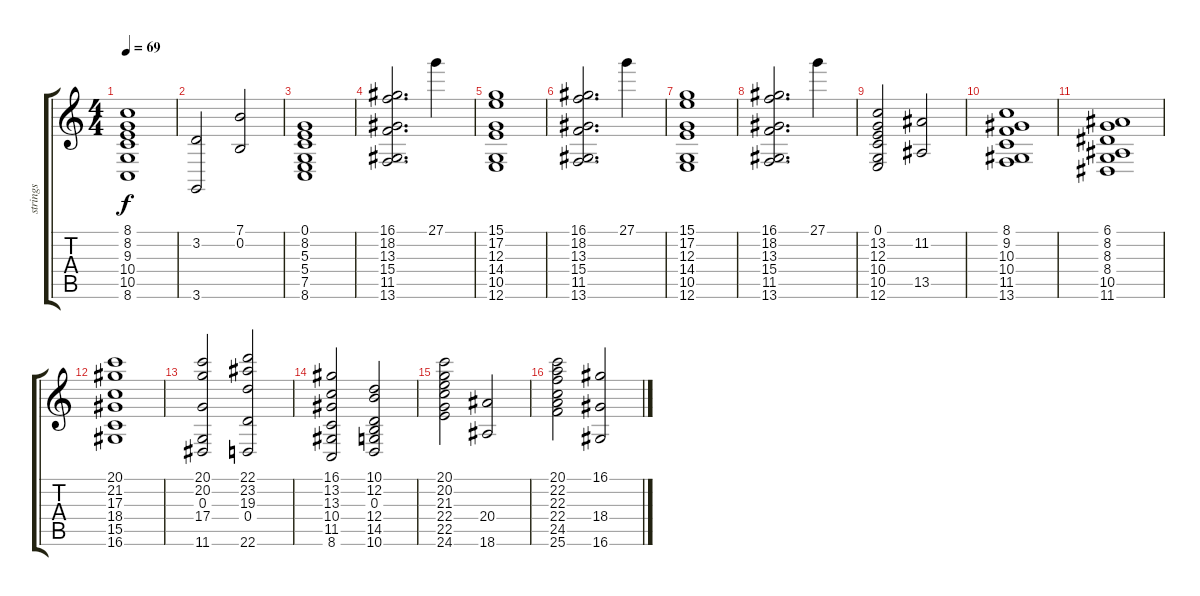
\track ("strings" "strings") {instrument stringensemble1}
\staff {score tabs}
\tuning (E4 B3 G3 D3 A2 E2) {hide}
\ts (4 4)
\tempo 69
\clef g2
\ks c
(8.1 8.2 9.3 10.4 10.5 8.6).1{dy f} |
(3.2 3.6).2 (7.1 0.2).2 |
(0.1 8.2 5.3 5.4 7.5 8.6).1 |
(16.1 18.2 13.3 15.4 11.5 13.6).2{d} 27.1.4 |
(15.1 17.2 12.3 14.4 10.5 12.6).1 |
(16.1 18.2 13.3 15.4 11.5 13.6).2{d} 27.1.4 |
(15.1 17.2 12.3 14.4 10.5 12.6).1 |
(16.1 18.2 13.3 15.4 11.5 13.6).2{d} 27.1.4 |
(0.1 13.2 12.3 10.4 10.5 12.6).2 (11.2 13.5).2 |
(8.1 9.2 10.3 10.4 11.5 13.6).1 |
(6.1 8.2 8.3 8.4 10.5 11.6).1 |
(20.1 21.2 17.3 18.4 15.5 16.6).1 |
(20.1 20.2 0.3 17.4 11.6).2 (22.1 23.2 19.3 0.4 22.6).2 |
(16.1 13.2 13.3 10.4 11.5 8.6).2 (10.1 12.2 0.3 12.4 14.5 10.6).2 |
(20.1 20.2 21.3 22.4 22.5 24.6).2 (20.4 18.6).2 |
(20.1 22.2 22.3 22.4 24.5 25.6).2 (16.1 18.4 16.6).2
